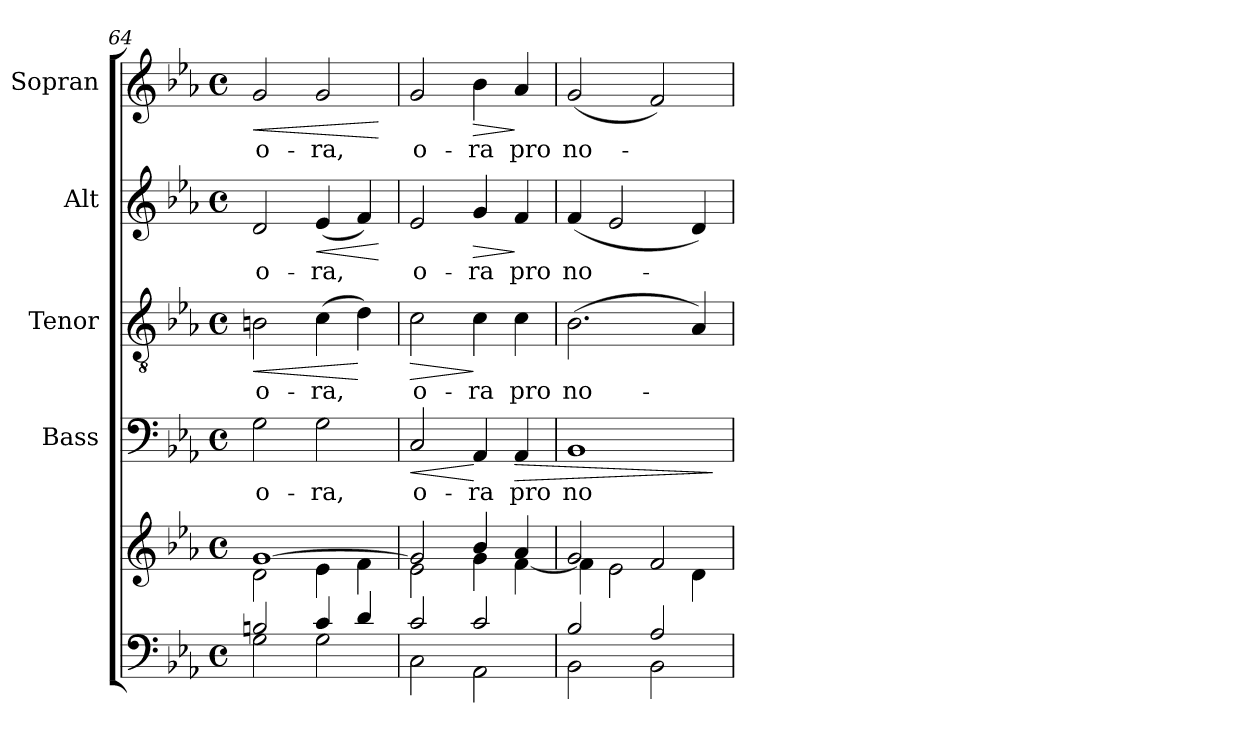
**kern	**kern	**kern	**text	**dynam	**kern	**text	**dynam	**kern	**text	**dynam	**kern	**text	**dynam
*part5	*part5	*part4	*part4	*part4	*part3	*part3	*part3	*part2	*part2	*part2	*part1	*part1	*part1
*staff6	*staff5	*staff4	*staff4	*staff4	*staff3	*staff3	*staff3	*staff2	*staff2	*staff2	*staff1	*staff1	*staff1
*	*	*I"Bass	*	*	*I"Tenor	*	*	*I"Alt	*	*	*I"Sopran	*	*
*	*	*I'B.	*	*	*I'T.	*	*	*I'A.	*	*	*I'S.	*	*
*clefF4	*clefG2	*clefF4	*	*	*clefGv2	*	*	*clefG2	*	*	*clefG2	*	*
*k[b-e-a-]	*k[b-e-a-]	*k[b-e-a-]	*	*	*k[b-e-a-]	*	*	*k[b-e-a-]	*	*	*k[b-e-a-]	*	*
*E-:	*E-:	*E-:	*	*	*E-:	*	*	*E-:	*	*	*E-:	*	*
*M4/4	*M4/4	*M4/4	*	*	*M4/4	*	*	*M4/4	*	*	*M4/4	*	*
*met(c)	*met(c)	*met(c)	*	*	*met(c)	*	*	*met(c)	*	*	*met(c)	*	*
=64	=64	=64	=64	=64	=64	=64	=64	=64	=64	=64	=64	=64	=64
*^	*^	*	*	*	*	*	*	*	*	*	*	*	*
!	!	!	!	!	!LO:LY:b	!	!	!LO:LY:b	!LO:HP:b	!	!LO:LY:b	!	!	!LO:LY:b	!LO:HP:b
2Bn/	2G\	[>1g	2d\	2G\	o-	.	2Bn\	o-	<	2d/	o-	.	2g/	o-	<
!	!	!	!	!	!LO:LY:b	!	!	!LO:LY:b	!	!	!LO:LY:b	!LO:HP:b	!	!LO:LY:b	!
4c/	2G\	.	4e-\	2G\	-ra,	.	(>4c\	-ra,	.	(<4e-/	-ra,	<	2g/	-ra,	.
4d/	.	.	4f\	.	.	.	4d\)	.	[	4f/)	.	.	.	.	.
*v	*v	*	*	*	*	*	*	*	*	*	*	*	*	*	*
*	*v	*v	*	*	*	*	*	*	*	*	*	*	*	*
.	.	.	.	.	.	.	.	.	.	[	.	.	[
=65	=65	=65	=65	=65	=65	=65	=65	=65	=65	=65	=65	=65	=65
*^	*^	*	*	*	*	*	*	*	*	*	*	*	*
!	!	!	!	!	!LO:LY:b	!LO:HP:b	!	!LO:LY:b	!LO:HP:b	!	!LO:LY:b	!	!	!LO:LY:b	!
2c/	2C\	2g/]	2e-\	2C/	o-	<	2c\	o-	>	2e-/	o-	.	2g/	o-	.
!	!	!	!	!	!LO:LY:b	!	!	!LO:LY:b	!	!	!LO:LY:b	!LO:HP:b	!	!LO:LY:b	!LO:HP:b
2c/	2AA-\	4b-/	4g\	4AA-/	-ra	[	4c\	-ra	]	4g/	-ra	>	4b-\	-ra	>
!	!	!	!	!	!LO:LY:b	!LO:HP:b	!	!LO:LY:b	!	!	!LO:LY:b	!	!	!LO:LY:b	!
.	.	4a-/	[<4f\	4AA-/	pro	>	4c\	pro	.	4f/	pro	]	4a-/	pro	]
=66	=66	=66	=66	=66	=66	=66	=66	=66	=66	=66	=66	=66	=66	=66	=66
!	!	!	!	!	!LO:LY:b	!	!	!LO:LY:b	!	!	!LO:LY:b	!	!	!LO:LY:b	!
2B-/	2BB-\	2g/	4f\]	1BB-	no-	.	(>2.B-\	no-	.	(<4f/	no-	.	(<2g/	no-	.
.	.	.	2e-\	.	.	.	.	.	.	2e-/	.	.	.	.	.
2A-/	2BB-\	2f/	.	.	.	.	.	.	.	.	.	.	2f/)	.	.
.	.	.	4d\	.	.	.	4A-/)	.	.	4d/)	.	.	.	.	.
*v	*v	*	*	*	*	*	*	*	*	*	*	*	*	*	*
*	*v	*v	*	*	*	*	*	*	*	*	*	*	*	*
.	.	.	.	]	.	.	.	.	.	.	.	.	.
=	=	=	=	=	=	=	=	=	=	=	=	=	=
*-	*-	*-	*-	*-	*-	*-	*-	*-	*-	*-	*-	*-	*-
